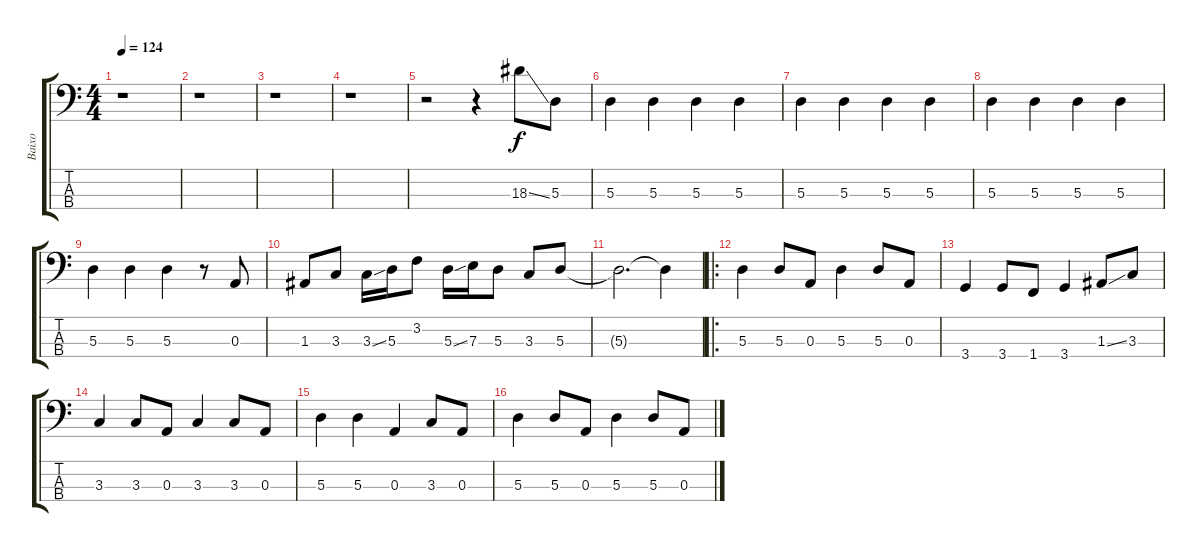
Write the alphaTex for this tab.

\track ("Baixo" "Baixo") {instrument electricbassfinger}
\staff {score tabs}
\tuning (G2 D2 A1 E1) {hide}
\ts (4 4)
\tempo 124
\clef f4
\ks c
r.1{dy f instrument electricbassfinger} |
r.1 |
r.1 |
r.1 |
r.2 r.4 18.3{ss}.8 5.3.8 |
5.3.4 5.3.4 5.3.4 5.3.4 |
5.3.4 5.3.4 5.3.4 5.3.4 |
5.3.4 5.3.4 5.3.4 5.3.4 |
5.3.4 5.3.4 5.3.4 r.8 0.3.8 |
1.3.8 3.3.8 3.3{ss}.16 5.3.16 3.2.8 5.3{ss}.16 7.3.16 5.3.8 3.3.8 5.3.8 |
5.3{t}.2{d} 5.3{t}.4 |
\ro
5.3.4 5.3.8 0.3.8 5.3.4 5.3.8 0.3.8 |
3.4.4 3.4.8 1.4.8 3.4.4 1.3{ss}.8 3.3.8 |
3.3.4 3.3.8 0.3.8 3.3.4 3.3.8 0.3.8 |
5.3.4 5.3.4 0.3.4 3.3.8 0.3.8 |
5.3.4 5.3.8 0.3.8 5.3.4 5.3.8 0.3.8
